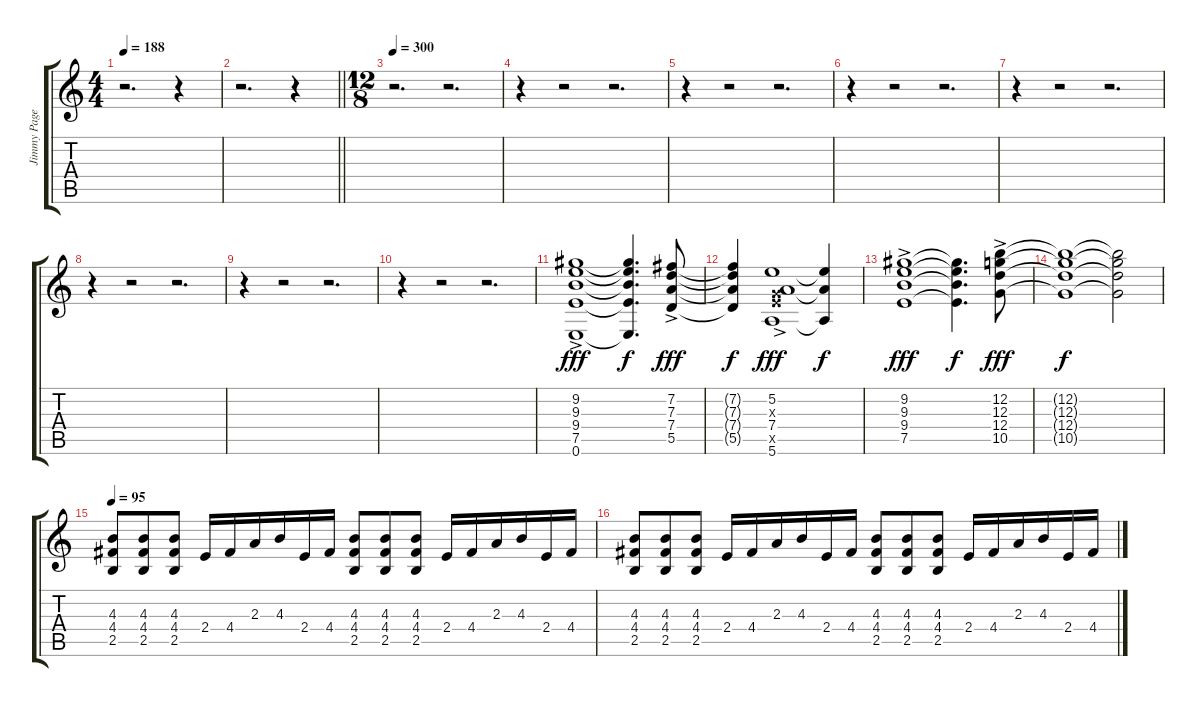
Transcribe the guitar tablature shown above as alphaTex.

\track ("Jimmy Page - Guitar" "Jimmy Page") {instrument overdrivenguitar}
\staff {score tabs}
\tuning (E4 B3 G3 D3 A2 E2) {hide}
\ts (4 4)
\tempo 188
\clef g2
\ks c
r.2{d dy f} r.4 |
\barLineRight lightlight
r.2{d} r.4 |
\ts (12 8)
\tempo 300
r.2{d} r.2{d} |
r.4 r.2 r.2{d} |
r.4 r.2 r.2{d} |
r.4 r.2 r.2{d} |
r.4 r.2 r.2{d} |
r.4 r.2 r.2{d} |
r.4 r.2 r.2{d} |
r.4 r.2 r.2{d} |
(9.2{ac} 9.3{ac} 9.4{ac} 7.5{ac} 0.6{ac}).1{dy fff} (9.2{t} 9.3{t} 9.4{t} 7.5{t} 0.6{t}).4{d dy f} (7.2{ac} 7.3 7.4{ac} 5.5{ac}).8{dy fff} |
(7.2{t} 7.3{t} 7.4{t} 5.5{t}).4{dy f} (5.2{ac} 0.3{x} 7.4{ac} 7.5{x} 5.6{ac}).1{dy fff} (5.2{t} 7.4{t} 5.6{t}).4{dy f} |
(9.2{ac} 9.3{ac} 9.4{ac} 7.5{ac}).1{dy fff} (9.2{t} 9.3{t} 9.4{t} 7.5{t}).4{d dy f} (12.2{ac} 12.3 12.4{ac} 10.5{ac}).8{dy fff} |
(12.2{t} 12.3{t} 12.4{t} 10.5{t}).1{dy f} (12.2{t} 12.3{t} 12.4{t} 10.5{t}).2 |
\tempo 95
(4.3 4.4 2.5).8 (4.3 4.4 2.5).8 (4.3 4.4 2.5).8 2.4.16 4.4.16 2.3.16 4.3.16 2.4.16 4.4.16 (4.3 4.4 2.5).8 (4.3 4.4 2.5).8 (4.3 4.4 2.5).8 2.4.16 4.4.16 2.3.16 4.3.16 2.4.16 4.4.16 |
(4.3 4.4 2.5).8 (4.3 4.4 2.5).8 (4.3 4.4 2.5).8 2.4.16 4.4.16 2.3.16 4.3.16 2.4.16 4.4.16 (4.3 4.4 2.5).8 (4.3 4.4 2.5).8 (4.3 4.4 2.5).8 2.4.16 4.4.16 2.3.16 4.3.16 2.4.16 4.4.16
